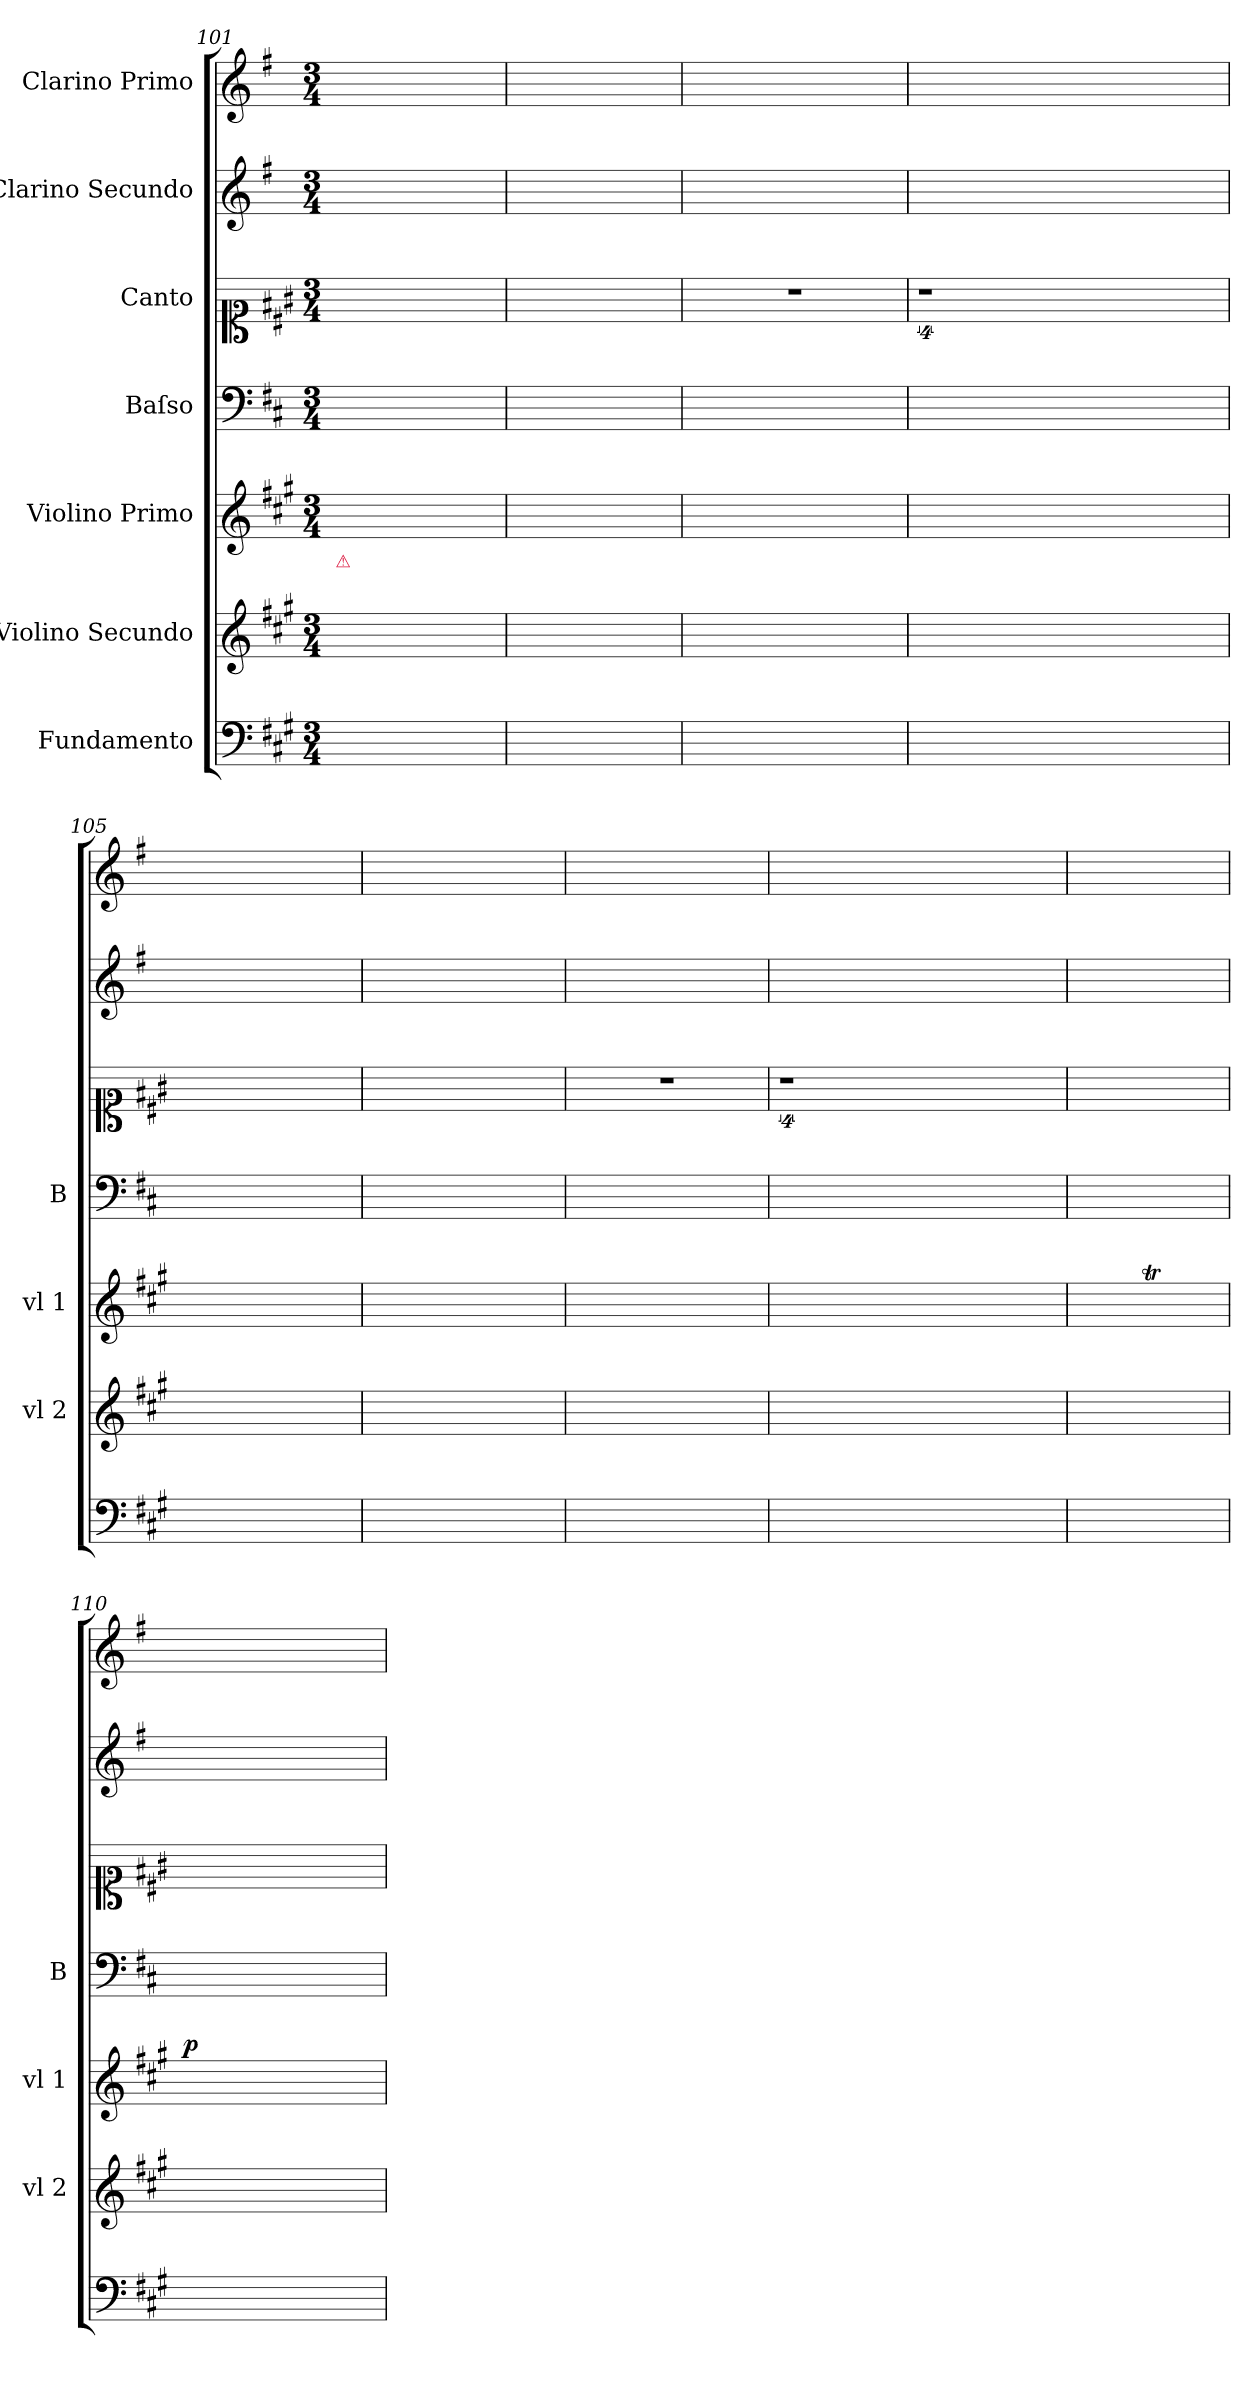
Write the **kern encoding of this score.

**kern	**dynam	**kern	**dynam	**kern	**dynam	**kern	**kern	**kern	**kern
*part7	*part7	*part6	*part6	*part5	*part5	*part4	*part3	*part2	*part1
*staff7	*staff7	*staff6	*staff6	*staff5	*staff5	*staff4	*staff3	*staff2	*staff1
*I"Fundamento	*	*I"Violino Secundo	*	*I"Violino Primo	*	*I"Baſso	*I"Canto	*I"Clarino Secundo	*I"Clarino Primo
*	*	*I'vl 2	*	*I'vl 1	*	*I'B	*	*	*
*clefF4	*	*clefG2	*	*clefG2	*	*clefF4	*clefC1	*clefG2	*clefG2
*	*	*	*	*	*	*	*	*ITrd-1c-2	*ITrd-1c-2
*k[f#c#g#]	*	*k[f#c#g#]	*	*k[f#c#g#]	*	*k[f#c#]	*k[f#c#g#]	*k[f#c#g#]	*k[f#c#g#]
*M3/4	*	*M3/4	*	*M3/4	*	*M3/4	*M3/4	*M3/4	*M3/4
=101	=101	=101	=101	=101	=101	=101	=101	=101	=101
!	!	!LO:TX:a:color=crimson:t=⚠	!	!	!	!	!	!	!
4AA/yy	.	8.a/Lyy	.	8.cc#\Lyy	.	2.ryy	2.ryy	2.ryy	2.ryy
.	.	16aa\Jkyy	.	16aa\Jkyy	.	.	.	.	.
4C#/yy	.	4a/yy	.	4cc#\yy	.	.	.	.	.
4AA/yy	.	4a/yy	.	4cc#\yy	.	.	.	.	.
=102	=102	=102	=102	=102	=102	=102	=102	=102	=102
.	.	8qqb/yy	.	8qqdd/yy	.	.	.	.	.
4E\yy	.	4a/yy	.	4cc#\yy	.	2.ryy	2.ryy	2.ryy	2.ryy
4EE/yy	.	4g#/yy	.	4b\yy	.	.	.	.	.
4G#\yy	.	[4ee\yy	.	[4ee\yy	.	.	.	.	.
=103	=103	=103	=103	=103	=103	=103	=103	=103	=103
2F#\yy	.	4ee\yy]	.	4ee\yy]	.	2.ryy	2.r	2.ryy	2.ryy
.	.	12dd#X\Lyy	.	12dd#X\Lyy	.	.	.	.	.
.	.	12cc#\yy	.	12cc#\yy	.	.	.	.	.
.	.	12b\Jyy	.	12b\Jyy	.	.	.	.	.
4BB/yy	.	12a/Lyy	.	12a/Lyy	.	.	.	.	.
.	.	12g#/yy	.	12g#/yy	.	.	.	.	.
.	.	12f#/Jyy	.	12f#/Jyy	.	.	.	.	.
=104	=104	=104	=104	=104	=104	=104	=104	=104	=104
4E\yy	.	4g#/yy	.	4g#/yy	.	2.ryy	4%9r	2.ryy	2.ryy
.	.	8qqf#/yy	.	8qf#/yy	.	.	.	.	.
4e\yy	.	4e/yy	.	4e/yy	.	.	.	.	.
4c#\yy	.	[4aa\yy	.	[4aa\yy	.	.	.	.	.
1.ryy	.	1.ryy	.	1.ryy	.	1.ryy	.	1.ryy	1.ryy
=105	=105	=105	=105	=105	=105	=105	=105	=105	=105
2B\yy	.	4aa\yy]	.	4aa\yy]	.	2.ryy	2.ryy	2.ryy	2.ryy
.	.	12gg#\Lyy	.	12gg#\Lyy	.	.	.	.	.
.	.	12ff#\yy	.	12ff#\yy	.	.	.	.	.
.	.	12ee\Jyy	.	12ee\Jyy	.	.	.	.	.
*	*	*Xtuplet	*	*	*	*	*	*	*
4E\yy	.	12ddn\Lyy	.	12ddn\Lyy	.	.	.	.	.
.	.	12cc#\yy	.	12cc#\yy	.	.	.	.	.
.	.	12b\Jyy	.	12b\Jyy	.	.	.	.	.
=106	=106	=106	=106	=106	=106	=106	=106	=106	=106
4A\yy	.	8a\Lyy	.	24cc#\LLyy	.	2.ryy	2.ryy	2.ryy	2.ryy
.	.	.	.	24b\yy	.	.	.	.	.
.	.	.	.	24a\JJyy	.	.	.	.	.
.	.	8ee\yy	.	8aa\yy	.	.	.	.	.
4C#/yy	.	8cc#\yy	.	8ryy	.	.	.	.	.
.	.	8ee\yy	.	8aa\yy	.	.	.	.	.
4C#/yy	.	8a\yy	.	8ryy	.	.	.	.	.
.	.	8ee\Jyy	.	8aa\yy	.	.	.	.	.
=107	=107	=107	=107	=107	=107	=107	=107	=107	=107
4D\yy	.	8ryy	.	24ff#\LLyy	.	2.ryy	2.r	2.ryy	2.ryy
.	.	.	.	24ee\yy	.	.	.	.	.
.	.	.	.	24dd\JJyy	.	.	.	.	.
.	.	8ff#\Lyy	.	8aa\yy	.	.	.	.	.
4D\yy	.	8dd\yy	.	8ryy	.	.	.	.	.
.	.	8ff#\yy	.	8aa\yy	.	.	.	.	.
4D\yy	.	8a\yy	.	8ryy	.	.	.	.	.
.	.	8ff#\Jyy	.	8aa\yy	.	.	.	.	.
=108	=108	=108	=108	=108	=108	=108	=108	=108	=108
2AA/yy	.	(>16aa\KLyy	.	(>16ccc#\KLyy	.	2.ryy	4%9r	2.ryy	2.ryy
.	.	8.ff#\Jyy)	.	8.aa\yy)	.	.	.	.	.
.	.	(>16ee\KLyy	.	(>16gg#\Kyy	.	.	.	.	.
.	.	8.dd\Jyy)	.	8.ff#\yy)	.	.	.	.	.
4ryy	.	16cc#\KLyy	.	(>16ee\Kyy	.	.	.	.	.
.	.	8.b\Jyy	.	8.dd\Jyy)	.	.	.	.	.
1.ryy	.	1.ryy	.	1.ryy	.	1.ryy	.	1.ryy	1.ryy
=109	=109	=109	=109	=109	=109	=109	=109	=109	=109
4A\yy	.	4a/yy	.	12cc#\Lyy	.	2.ryy	2.ryy	2.ryy	2.ryy
.	.	.	.	12b\yy	.	.	.	.	.
.	.	.	.	12a\Jyy	.	.	.	.	.
.	.	(<8qqa/yy	.	.	.	.	.	.	.
4e\yy	.	2g#/yy)	.	2bT\yy	.	.	.	.	.
4E\yy	.	.	.	.	.	.	.	.	.
=110	=110	=110	=110	=110	=110	=110	=110	=110	=110
!	!	!	!LO:DY:a	!	!LO:DY:a	!	!	!	!
4A\yy	.	8a\Lyy	p&colon;	24a\LLyy	p	2.ryy	2.ryy	2.ryy	2.ryy
.	.	.	.	24cc#\yy	.	.	.	.	.
.	.	.	.	24ee\JJyy	.	.	.	.	.
.	.	8ee\yy	.	8aa\yy	.	.	.	.	.
!	!LO:DY:a	!	!	!	!	!	!	!	!
4C#/yy	pia	8cc#\yy	.	8ryy	.	.	.	.	.
.	.	8ee\yy	.	8aa\yy	.	.	.	.	.
4C#/yy	.	8a\yy	.	8ryy	.	.	.	.	.
.	.	8ee\Jyy	.	8aa\yy	.	.	.	.	.
=	=	=	=	=	=	=	=	=	=
*-	*-	*-	*-	*-	*-	*-	*-	*-	*-
